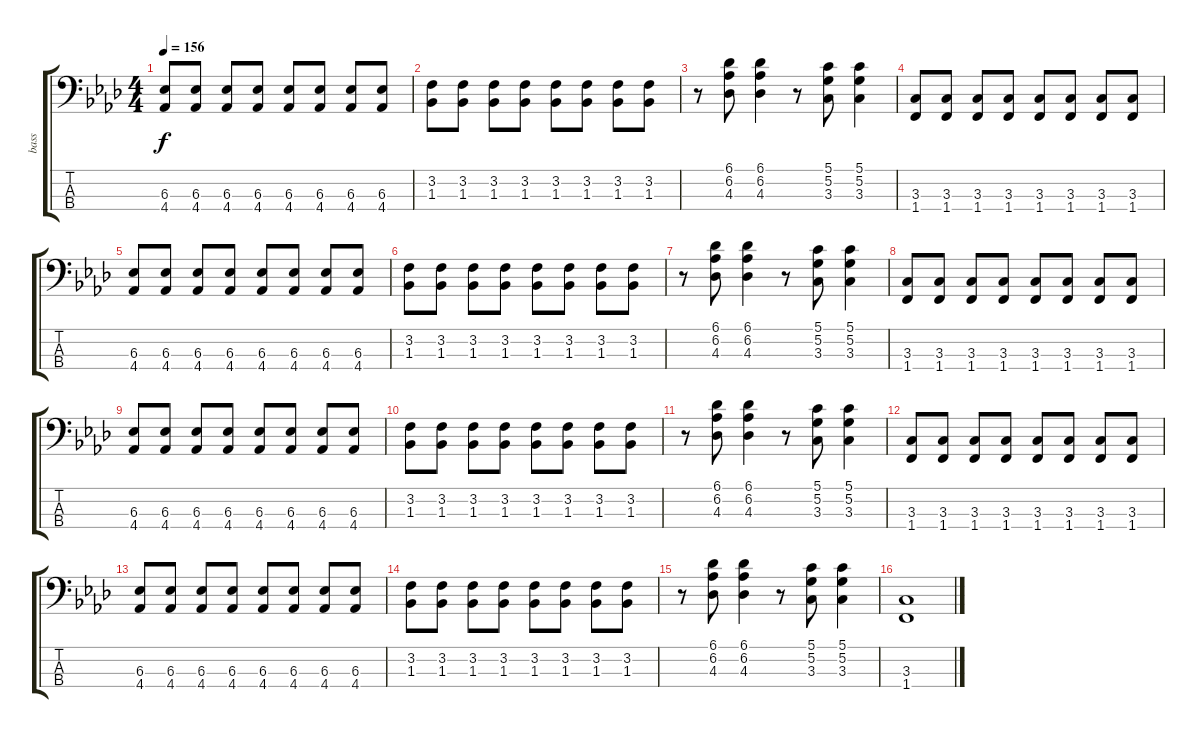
\track ("bass" "bass") {instrument electricbasspick}
\staff {score tabs}
\tuning (G2 D2 A1 E1) {hide}
\ts (4 4)
\tempo 156
\clef f4
\ks ab
(6.3 4.4).8{dy f} (6.3 4.4).8 (6.3 4.4).8 (6.3 4.4).8 (6.3 4.4).8 (6.3 4.4).8 (6.3 4.4).8 (6.3 4.4).8 |
(3.2 1.3).8 (3.2 1.3).8 (3.2 1.3).8 (3.2 1.3).8 (3.2 1.3).8 (3.2 1.3).8 (3.2 1.3).8 (3.2 1.3).8 |
r.8 (6.1 6.2 4.3).8 (6.1 6.2 4.3).4 r.8 (5.1 5.2 3.3).8 (5.1 5.2 3.3).4 |
(3.3 1.4).8 (3.3 1.4).8 (3.3 1.4).8 (3.3 1.4).8 (3.3 1.4).8 (3.3 1.4).8 (3.3 1.4).8 (3.3 1.4).8 |
(6.3 4.4).8 (6.3 4.4).8 (6.3 4.4).8 (6.3 4.4).8 (6.3 4.4).8 (6.3 4.4).8 (6.3 4.4).8 (6.3 4.4).8 |
(3.2 1.3).8 (3.2 1.3).8 (3.2 1.3).8 (3.2 1.3).8 (3.2 1.3).8 (3.2 1.3).8 (3.2 1.3).8 (3.2 1.3).8 |
r.8 (6.1 6.2 4.3).8 (6.1 6.2 4.3).4 r.8 (5.1 5.2 3.3).8 (5.1 5.2 3.3).4 |
(3.3 1.4).8 (3.3 1.4).8 (3.3 1.4).8 (3.3 1.4).8 (3.3 1.4).8 (3.3 1.4).8 (3.3 1.4).8 (3.3 1.4).8 |
(6.3 4.4).8 (6.3 4.4).8 (6.3 4.4).8 (6.3 4.4).8 (6.3 4.4).8 (6.3 4.4).8 (6.3 4.4).8 (6.3 4.4).8 |
(3.2 1.3).8 (3.2 1.3).8 (3.2 1.3).8 (3.2 1.3).8 (3.2 1.3).8 (3.2 1.3).8 (3.2 1.3).8 (3.2 1.3).8 |
r.8 (6.1 6.2 4.3).8 (6.1 6.2 4.3).4 r.8 (5.1 5.2 3.3).8 (5.1 5.2 3.3).4 |
(3.3 1.4).8 (3.3 1.4).8 (3.3 1.4).8 (3.3 1.4).8 (3.3 1.4).8 (3.3 1.4).8 (3.3 1.4).8 (3.3 1.4).8 |
(6.3 4.4).8 (6.3 4.4).8 (6.3 4.4).8 (6.3 4.4).8 (6.3 4.4).8 (6.3 4.4).8 (6.3 4.4).8 (6.3 4.4).8 |
(3.2 1.3).8 (3.2 1.3).8 (3.2 1.3).8 (3.2 1.3).8 (3.2 1.3).8 (3.2 1.3).8 (3.2 1.3).8 (3.2 1.3).8 |
r.8 (6.1 6.2 4.3).8 (6.1 6.2 4.3).4 r.8 (5.1 5.2 3.3).8 (5.1 5.2 3.3).4 |
(3.3 1.4).1
